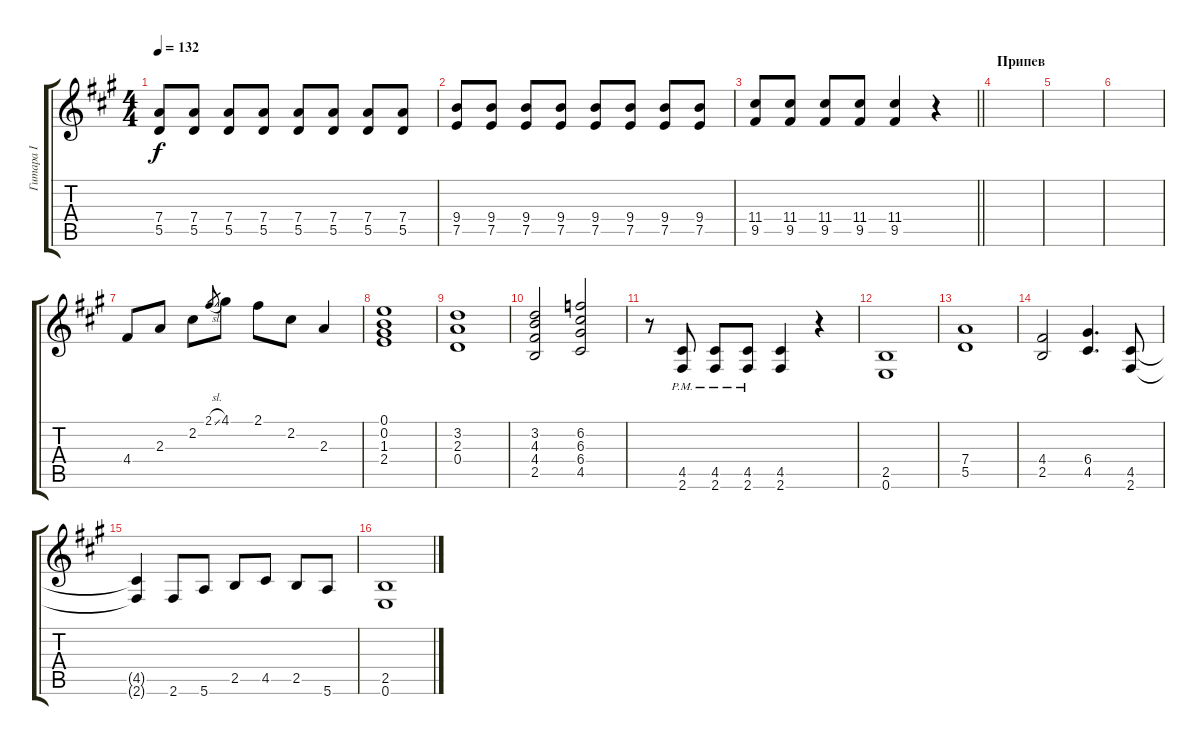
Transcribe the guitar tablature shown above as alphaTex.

\track ("Гитара I" "Гитара I") {instrument distortionguitar}
\staff {score tabs}
\tuning (E4 B3 G3 D3 A2 E2) {hide}
\ts (4 4)
\tempo 132
\clef g2
\ks a
(7.4 5.5).8{dy f} (7.4 5.5).8 (7.4 5.5).8 (7.4 5.5).8 (7.4 5.5).8 (7.4 5.5).8 (7.4 5.5).8 (7.4 5.5).8 |
(9.4 7.5).8 (9.4 7.5).8 (9.4 7.5).8 (9.4 7.5).8 (9.4 7.5).8 (9.4 7.5).8 (9.4 7.5).8 (9.4 7.5).8 |
\barLineRight lightlight
(11.4 9.5).8 (11.4 9.5).8 (11.4 9.5).8 (11.4 9.5).8 (11.4 9.5).4 r.4 |
\section ("" "Припев")
|
|
|
4.4.8 2.3.8 2.2.8 2.1{sl}.8{gr} 4.1.8 2.1.8 2.2.8 2.3.4 |
(0.1 0.2 1.3 2.4).1 |
(3.2 2.3 0.4).1 |
(3.2 4.3 4.4 2.5).2 (6.2 6.3 6.4 4.5).2 |
r.8{instrument distortionguitar} (4.5{pm} 2.6{pm}).8 (4.5{pm} 2.6{pm}).8 (4.5{pm} 2.6{pm}).8 (4.5 2.6).4 r.4 |
(2.5 0.6).1 |
(7.4 5.5).1 |
(4.4 2.5).2 (6.4 4.5).4{d} (4.5 2.6).8 |
(4.5{t} 2.6{t}).4 2.6.8 5.6.8 2.5.8 4.5.8 2.5.8 5.6.8 |
(2.5 0.6).1
